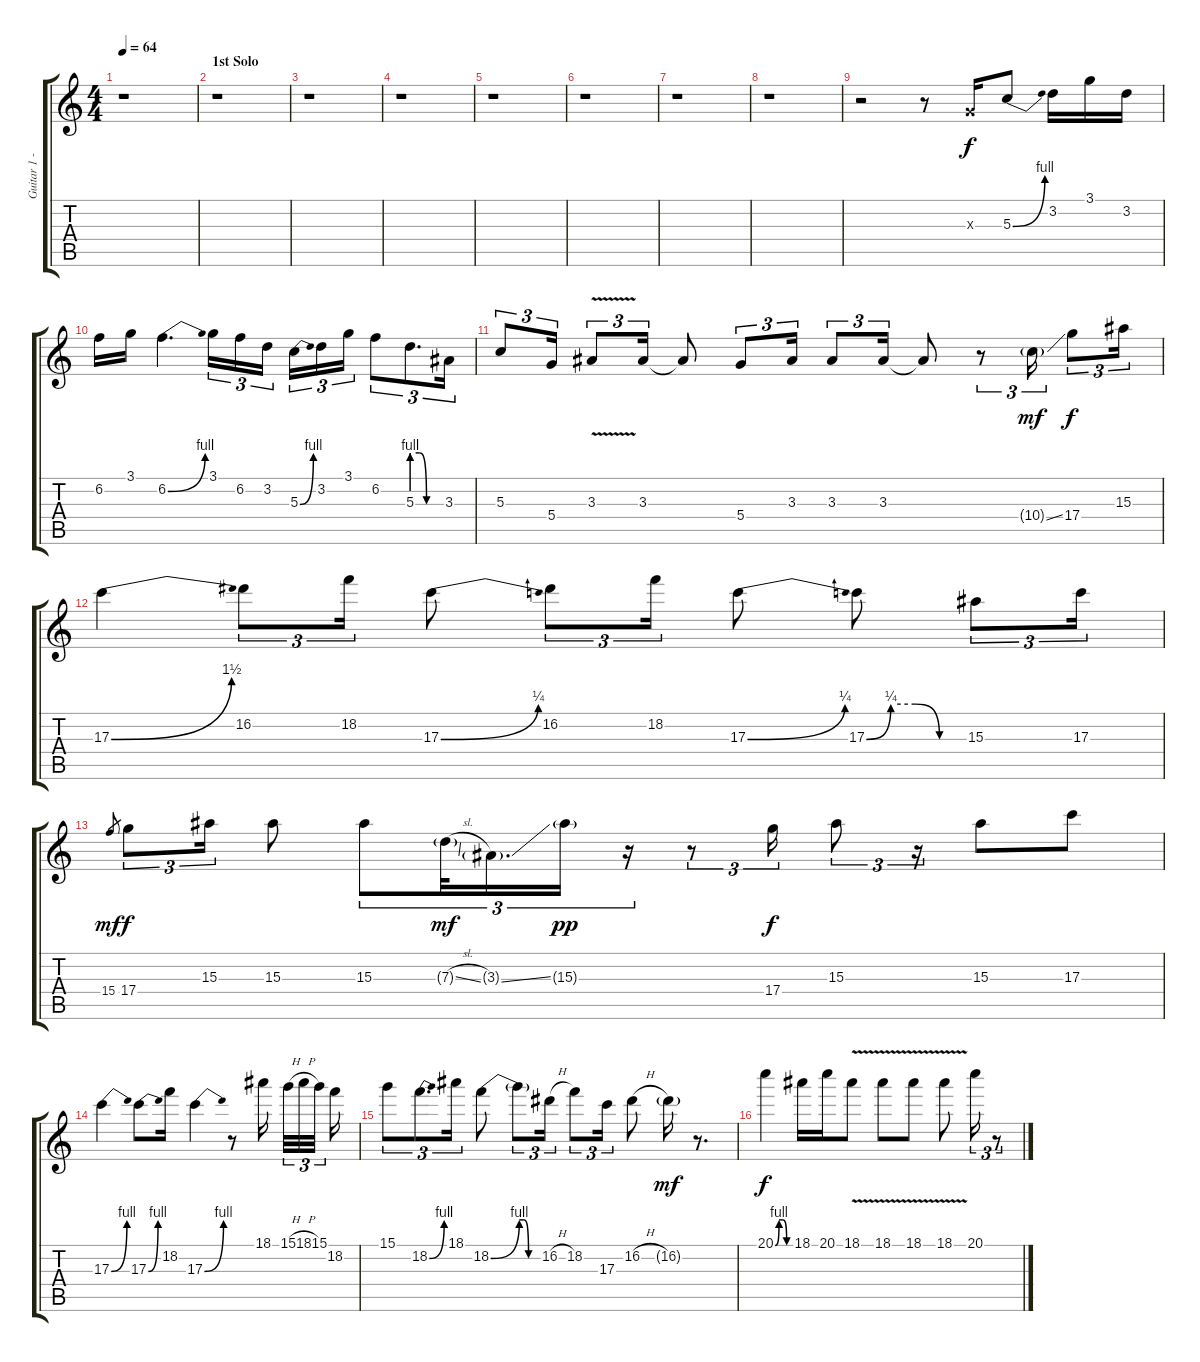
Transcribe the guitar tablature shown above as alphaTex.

\track ("Guitar 1 - Solo" "Guitar 1 -") {instrument distortionguitar}
\staff {score tabs}
\tuning (E4 B3 G3 D3 A2 E2) {hide}
\ts (4 4)
\tempo 64
\clef g2
\ks c
r.1{dy f} |
\section ("" "1st Solo")
r.1 |
r.1 |
r.1 |
r.1 |
r.1 |
r.1 |
r.1 |
r.2 r.8 0.3{x}.16 5.3{be (bend 0 0 60 4)}.8 3.2.16 3.1.16 3.2.16 |
6.2.16 3.1.16 6.2{be (bend 0 0 60 4)}.4{d} 3.1.16{tu (3 2)} 6.2.16{tu (3 2)} 3.2.16{tu (3 2) beam splitsecondary} 5.3{be (bend 0 0 60 4)}.16{tu (3 2)} 3.2.16{tu (3 2)} 3.1.16{tu (3 2)} 6.2.8{tu (3 2)} 5.3{be (custom 0 4 15 4 30 0 60 0)}.8{d tu (3 2)} 3.3.16{tu (3 2)} |
5.3.8{tu (3 2)} 5.4.16{tu (3 2)} 3.3{v}.8{tu (3 2)} 3.3.16{tu (3 2)} 3.3{t}.8 5.4.8{tu (3 2)} 3.3.16{tu (3 2)} 3.3.8{tu (3 2)} 3.3.16{tu (3 2)} 3.3{t}.8 r.8{tu (3 2)} 10.4{ss g}.16{tu (3 2) dy mf} 17.4.8{tu (3 2) dy f} 15.3.16{tu (3 2)} |
17.3{be (bend 0 0 60 6)}.4 16.2.8{tu (3 2)} 18.2.16{tu (3 2)} 17.3{be (bend 0 0 60 1)}.8 16.2.8{tu (3 2)} 18.2.16{tu (3 2)} 17.3{be (bend 0 0 60 1)}.8 17.3{be (custom 0 0 15 1 30 1 45 0 60 0)}.8 15.3.8{tu (3 2)} 17.3.16{tu (3 2)} |
15.4.8{gr dy mf} 17.4.8{tu (3 2) dy f} 15.3.16{tu (3 2)} 15.3.8 15.3.8{tu (3 2)} 7.3{sl g}.32{tu (3 2) dy mf} 3.3{ss g}.16{d tu (3 2)} 15.3{g}.16{tu (3 2) dy pp} r.16{tu (3 2)} r.8{tu (3 2)} 17.4.16{tu (3 2) dy f} 15.3.8{tu (3 2)} r.16{tu (3 2)} 15.3.8 17.3.8 |
17.3{be (bend 0 0 60 4)}.4 17.3{be (bend 0 0 60 4)}.8 18.2.16 17.3{be (bend 0 0 60 4)}.4 r.8 18.1.16{beam splitsecondary} 15.1{h}.32{tu (3 2)} 18.1{h}.32{tu (3 2)} 15.1.32{tu (3 2) beam splitsecondary} 18.2.16 |
15.1.8{tu (3 2)} 18.2{be (bend 0 0 60 4)}.8{d tu (3 2)} 18.1.16{tu (3 2)} 18.2{be (bend 0 0 60 4)}.8 18.2{be (custom 0 4 15 4 30 0 60 0) t}.8{tu (3 2)} 16.2{h}.16{tu (3 2)} 18.2.8{tu (3 2)} 17.3.16{tu (3 2)} 16.2{h}.8 16.2{g}.16{dy mf} r.8{d} |
20.1{be (custom 0 0 15 4 30 4 45 0 60 0)}.4{dy f} 18.1.16 20.1.16 18.1{v}.8 18.1{v}.8 18.1{v}.8 18.1{v}.8 20.1.16{tu (3 2)} r.8{tu (3 2)}
